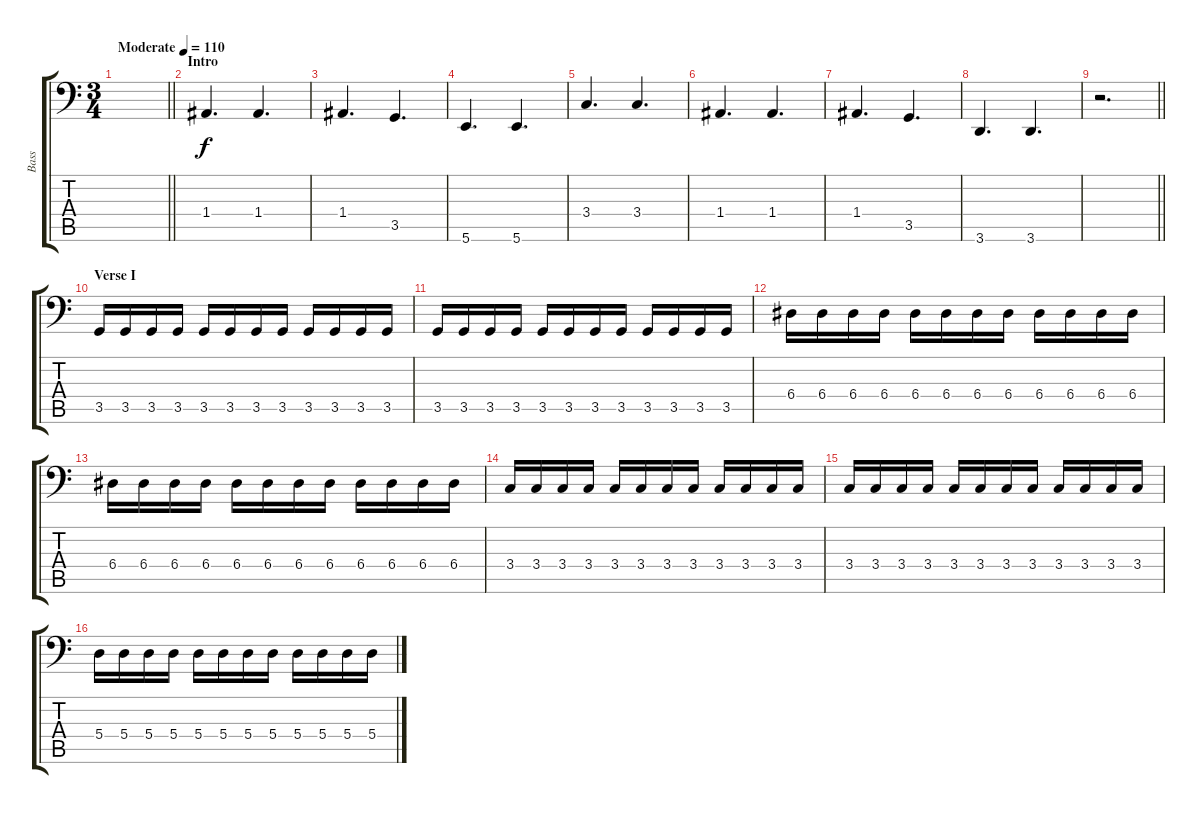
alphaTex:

\track ("Bass" "Bass") {instrument electricbassfinger}
\staff {score tabs}
\tuning (C3 G2 D2 A1 E1 B0) {hide}
\ts (3 4)
\tempo (110 "Moderate")
\clef f4
\barLineRight lightlight
\ks c
|
\section ("" "Intro")
1.4.4{d} 1.4.4{d} |
1.4.4{d} 3.5.4{d} |
5.6.4{d} 5.6.4{d} |
3.4.4{d} 3.4.4{d} |
1.4.4{d} 1.4.4{d} |
1.4.4{d} 3.5.4{d} |
3.6.4{d} 3.6.4{d} |
\barLineRight lightlight
r.2{d} |
\section ("" "Verse I")
3.5.16 3.5.16 3.5.16 3.5.16 3.5.16 3.5.16 3.5.16 3.5.16 3.5.16 3.5.16 3.5.16 3.5.16 |
3.5.16 3.5.16 3.5.16 3.5.16 3.5.16 3.5.16 3.5.16 3.5.16 3.5.16 3.5.16 3.5.16 3.5.16 |
6.4.16 6.4.16 6.4.16 6.4.16 6.4.16 6.4.16 6.4.16 6.4.16 6.4.16 6.4.16 6.4.16 6.4.16 |
6.4.16 6.4.16 6.4.16 6.4.16 6.4.16 6.4.16 6.4.16 6.4.16 6.4.16 6.4.16 6.4.16 6.4.16 |
3.4.16 3.4.16 3.4.16 3.4.16 3.4.16 3.4.16 3.4.16 3.4.16 3.4.16 3.4.16 3.4.16 3.4.16 |
3.4.16 3.4.16 3.4.16 3.4.16 3.4.16 3.4.16 3.4.16 3.4.16 3.4.16 3.4.16 3.4.16 3.4.16 |
5.4.16 5.4.16 5.4.16 5.4.16 5.4.16 5.4.16 5.4.16 5.4.16 5.4.16 5.4.16 5.4.16 5.4.16
